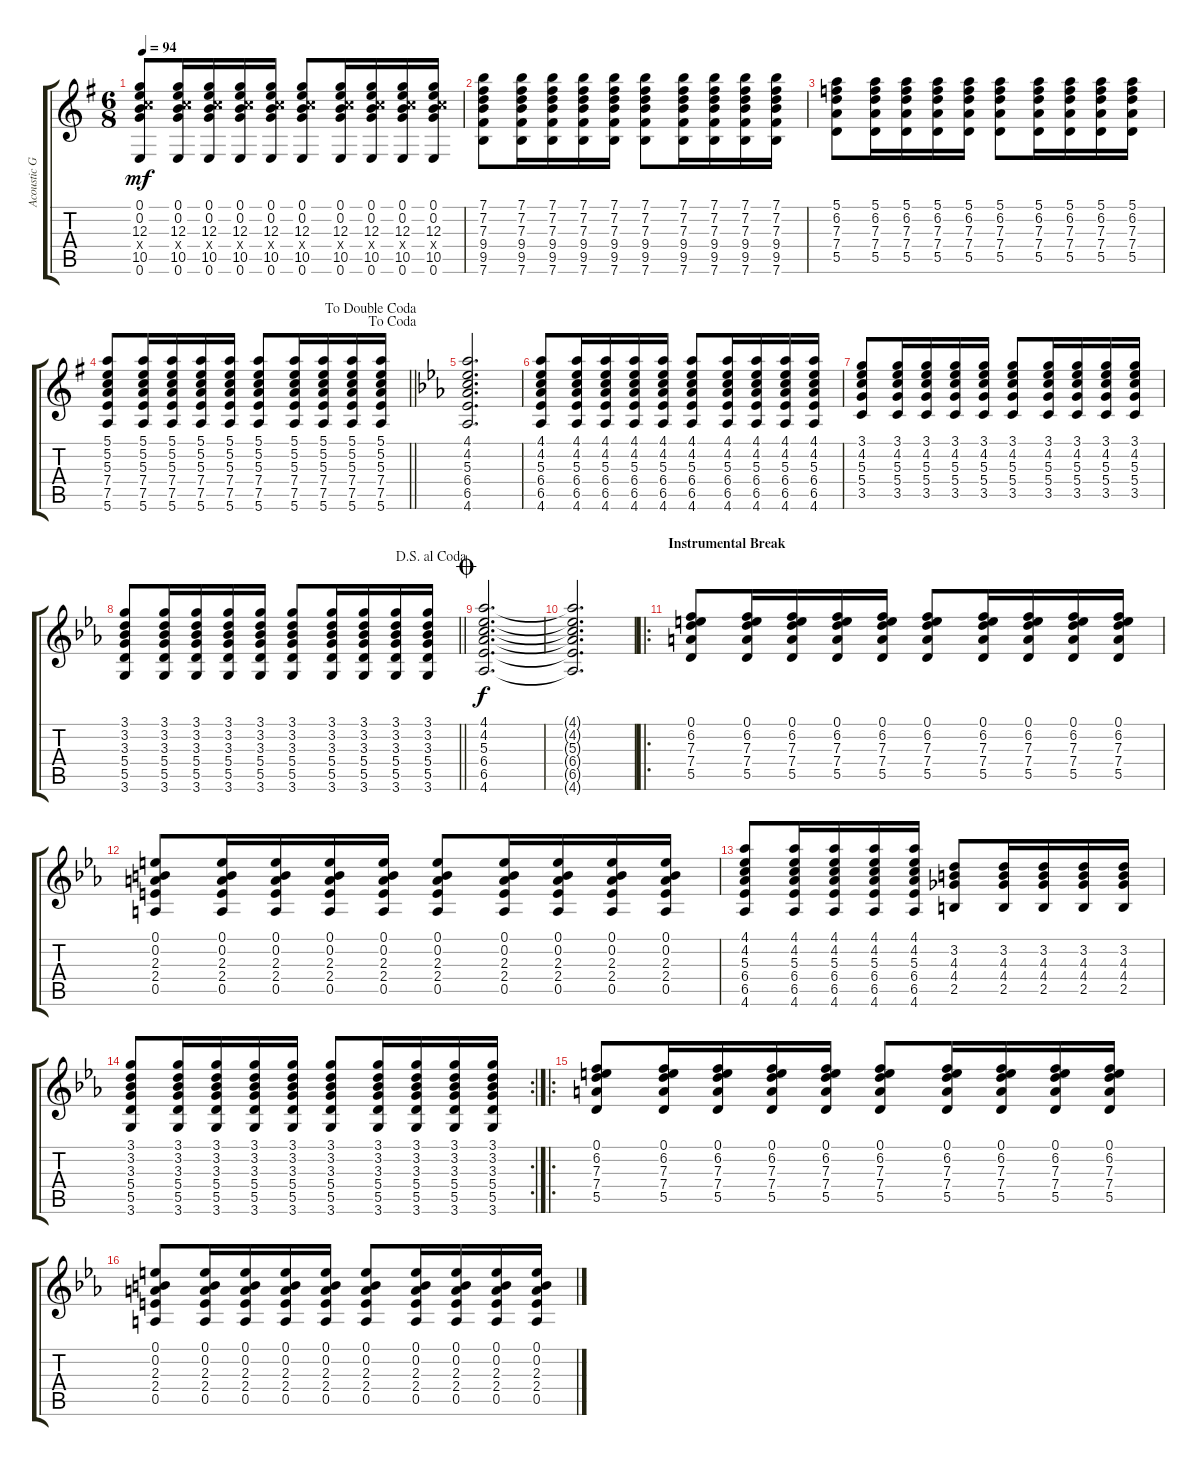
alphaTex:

\track ("Acoustic Guitar 2" "Acoustic G") {instrument acousticguitarsteel}
\staff {score tabs}
\tuning (E4 B3 G3 D3 A2 E2) {hide}
\ts (6 8)
\tempo 94
\clef g2
\ks g
(0.1 0.2 12.3 10.4{x} 10.5 0.6).8{dy mf} (0.1 0.2 12.3 10.4{x} 10.5 0.6).16 (0.1 0.2 12.3 10.4{x} 10.5 0.6).16 (0.1 0.2 12.3 10.4{x} 10.5 0.6).16 (0.1 0.2 12.3 10.4{x} 10.5 0.6).16 (0.1 0.2 12.3 10.4{x} 10.5 0.6).8 (0.1 0.2 12.3 10.4{x} 10.5 0.6).16 (0.1 0.2 12.3 10.4{x} 10.5 0.6).16 (0.1 0.2 12.3 10.4{x} 10.5 0.6).16 (0.1 0.2 12.3 10.4{x} 10.5 0.6).16 |
(7.1 7.2 7.3 9.4 9.5 7.6).8 (7.1 7.2 7.3 9.4 9.5 7.6).16 (7.1 7.2 7.3 9.4 9.5 7.6).16 (7.1 7.2 7.3 9.4 9.5 7.6).16 (7.1 7.2 7.3 9.4 9.5 7.6).16 (7.1 7.2 7.3 9.4 9.5 7.6).8 (7.1 7.2 7.3 9.4 9.5 7.6).16 (7.1 7.2 7.3 9.4 9.5 7.6).16 (7.1 7.2 7.3 9.4 9.5 7.6).16 (7.1 7.2 7.3 9.4 9.5 7.6).16 |
(5.1 6.2 7.3 7.4 5.5).8 (5.1 6.2 7.3 7.4 5.5).16 (5.1 6.2 7.3 7.4 5.5).16 (5.1 6.2 7.3 7.4 5.5).16 (5.1 6.2 7.3 7.4 5.5).16 (5.1 6.2 7.3 7.4 5.5).8 (5.1 6.2 7.3 7.4 5.5).16 (5.1 6.2 7.3 7.4 5.5).16 (5.1 6.2 7.3 7.4 5.5).16 (5.1 6.2 7.3 7.4 5.5).16 |
\jump dacoda
\jump dadoublecoda
\barLineRight lightlight
(5.1 5.2 5.3 7.4 7.5 5.6).8 (5.1 5.2 5.3 7.4 7.5 5.6).16 (5.1 5.2 5.3 7.4 7.5 5.6).16 (5.1 5.2 5.3 7.4 7.5 5.6).16 (5.1 5.2 5.3 7.4 7.5 5.6).16 (5.1 5.2 5.3 7.4 7.5 5.6).8 (5.1 5.2 5.3 7.4 7.5 5.6).16 (5.1 5.2 5.3 7.4 7.5 5.6).16 (5.1 5.2 5.3 7.4 7.5 5.6).16 (5.1 5.2 5.3 7.4 7.5 5.6).16 |
\ks eb
(4.1 4.2 5.3 6.4 6.5 4.6).2{d} |
(4.1 4.2 5.3 6.4 6.5 4.6).8 (4.1 4.2 5.3 6.4 6.5 4.6).16 (4.1 4.2 5.3 6.4 6.5 4.6).16 (4.1 4.2 5.3 6.4 6.5 4.6).16 (4.1 4.2 5.3 6.4 6.5 4.6).16 (4.1 4.2 5.3 6.4 6.5 4.6).8 (4.1 4.2 5.3 6.4 6.5 4.6).16 (4.1 4.2 5.3 6.4 6.5 4.6).16 (4.1 4.2 5.3 6.4 6.5 4.6).16 (4.1 4.2 5.3 6.4 6.5 4.6).16 |
(3.1 4.2 5.3 5.4 3.5).8 (3.1 4.2 5.3 5.4 3.5).16 (3.1 4.2 5.3 5.4 3.5).16 (3.1 4.2 5.3 5.4 3.5).16 (3.1 4.2 5.3 5.4 3.5).16 (3.1 4.2 5.3 5.4 3.5).8 (3.1 4.2 5.3 5.4 3.5).16 (3.1 4.2 5.3 5.4 3.5).16 (3.1 4.2 5.3 5.4 3.5).16 (3.1 4.2 5.3 5.4 3.5).16 |
\jump dalsegnoalcoda
\barLineRight lightlight
(3.1 3.2 3.3 5.4 5.5 3.6).8 (3.1 3.2 3.3 5.4 5.5 3.6).16 (3.1 3.2 3.3 5.4 5.5 3.6).16 (3.1 3.2 3.3 5.4 5.5 3.6).16 (3.1 3.2 3.3 5.4 5.5 3.6).16 (3.1 3.2 3.3 5.4 5.5 3.6).8 (3.1 3.2 3.3 5.4 5.5 3.6).16 (3.1 3.2 3.3 5.4 5.5 3.6).16 (3.1 3.2 3.3 5.4 5.5 3.6).16 (3.1 3.2 3.3 5.4 5.5 3.6).16 |
\jump coda
(4.1 4.2 5.3 6.4 6.5 4.6).2{d dy f} |
(4.1{t} 4.2{t} 5.3{t} 6.4{t} 6.5{t} 4.6{t}).2{d} |
\ro
\section ("" "Instrumental Break")
(0.1 6.2 7.3 7.4 5.5).8 (0.1 6.2 7.3 7.4 5.5).16 (0.1 6.2 7.3 7.4 5.5).16 (0.1 6.2 7.3 7.4 5.5).16 (0.1 6.2 7.3 7.4 5.5).16 (0.1 6.2 7.3 7.4 5.5).8 (0.1 6.2 7.3 7.4 5.5).16 (0.1 6.2 7.3 7.4 5.5).16 (0.1 6.2 7.3 7.4 5.5).16 (0.1 6.2 7.3 7.4 5.5).16 |
(0.1 0.2 2.3 2.4 0.5).8 (0.1 0.2 2.3 2.4 0.5).16 (0.1 0.2 2.3 2.4 0.5).16 (0.1 0.2 2.3 2.4 0.5).16 (0.1 0.2 2.3 2.4 0.5).16 (0.1 0.2 2.3 2.4 0.5).8 (0.1 0.2 2.3 2.4 0.5).16 (0.1 0.2 2.3 2.4 0.5).16 (0.1 0.2 2.3 2.4 0.5).16 (0.1 0.2 2.3 2.4 0.5).16 |
(4.1 4.2 5.3 6.4 6.5 4.6).8 (4.1 4.2 5.3 6.4 6.5 4.6).16 (4.1 4.2 5.3 6.4 6.5 4.6).16 (4.1 4.2 5.3 6.4 6.5 4.6).16 (4.1 4.2 5.3 6.4 6.5 4.6).16 (3.2 4.3 4.4 2.5).8 (3.2 4.3 4.4 2.5).16 (3.2 4.3 4.4 2.5).16 (3.2 4.3 4.4 2.5).16 (3.2 4.3 4.4 2.5).16 |
\rc 2
(3.1 3.2 3.3 5.4 5.5 3.6).8 (3.1 3.2 3.3 5.4 5.5 3.6).16 (3.1 3.2 3.3 5.4 5.5 3.6).16 (3.1 3.2 3.3 5.4 5.5 3.6).16 (3.1 3.2 3.3 5.4 5.5 3.6).16 (3.1 3.2 3.3 5.4 5.5 3.6).8 (3.1 3.2 3.3 5.4 5.5 3.6).16 (3.1 3.2 3.3 5.4 5.5 3.6).16 (3.1 3.2 3.3 5.4 5.5 3.6).16 (3.1 3.2 3.3 5.4 5.5 3.6).16 |
\ro
(0.1 6.2 7.3 7.4 5.5).8 (0.1 6.2 7.3 7.4 5.5).16 (0.1 6.2 7.3 7.4 5.5).16 (0.1 6.2 7.3 7.4 5.5).16 (0.1 6.2 7.3 7.4 5.5).16 (0.1 6.2 7.3 7.4 5.5).8 (0.1 6.2 7.3 7.4 5.5).16 (0.1 6.2 7.3 7.4 5.5).16 (0.1 6.2 7.3 7.4 5.5).16 (0.1 6.2 7.3 7.4 5.5).16 |
(0.1 0.2 2.3 2.4 0.5).8 (0.1 0.2 2.3 2.4 0.5).16 (0.1 0.2 2.3 2.4 0.5).16 (0.1 0.2 2.3 2.4 0.5).16 (0.1 0.2 2.3 2.4 0.5).16 (0.1 0.2 2.3 2.4 0.5).8 (0.1 0.2 2.3 2.4 0.5).16 (0.1 0.2 2.3 2.4 0.5).16 (0.1 0.2 2.3 2.4 0.5).16 (0.1 0.2 2.3 2.4 0.5).16
